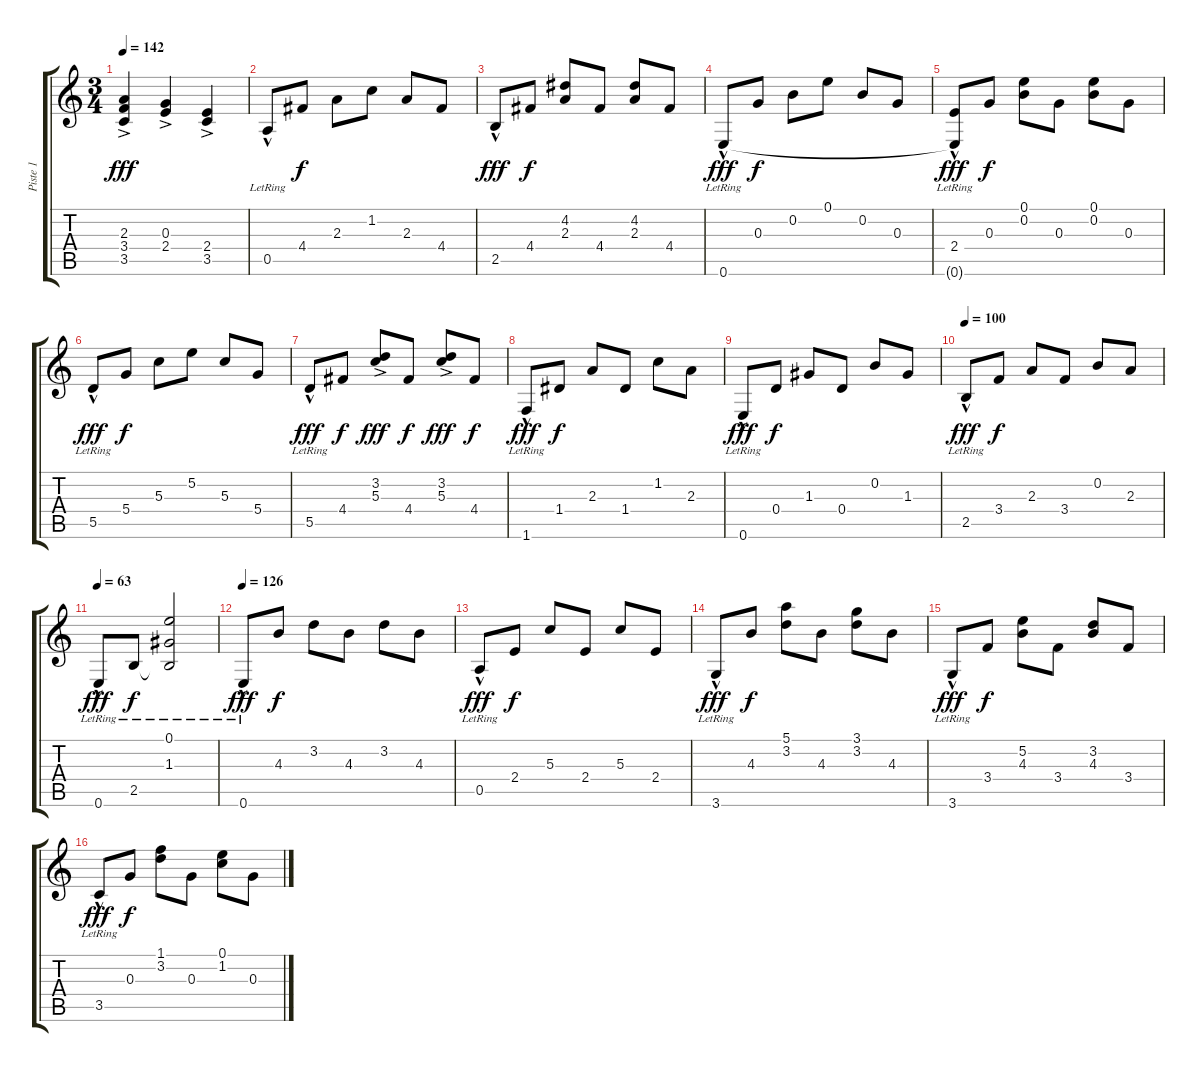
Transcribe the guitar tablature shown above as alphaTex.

\track ("Piste 1" "Piste 1") {instrument acousticguitarnylon}
\staff {score tabs}
\tuning (E4 B3 G3 D3 A2 E2) {hide}
\ts (3 4)
\tempo 142
\clef g2
\ks c
(2.3{ac} 3.4{ac} 3.5{t}).4{dy fff} (0.3{ac} 2.4{ac}).4 (2.4{ac} 3.5{ac}).4 |
0.5{hac lr}.8 4.4.8{dy f} 2.3.8 1.2.8 2.3.8 4.4.8 |
2.5{hac}.8{dy fff} 4.4.8{dy f} (4.2 2.3).8 4.4.8 (4.2 2.3).8 4.4.8 |
0.6{hac lr}.8{dy fff} 0.3.8{dy f} 0.2.8 0.1.8 0.2.8 0.3.8 |
(2.4{hac lr} 0.6{t}).8{dy fff} 0.3.8{dy f} (0.1 0.2).8 0.3.8 (0.1 0.2).8 0.3.8 |
5.5{hac lr}.8{dy fff} 5.4.8{dy f} 5.3.8 5.2.8 5.3.8 5.4.8 |
5.5{hac lr}.8{dy fff} 4.4.8{dy f} (3.2 5.3{ac}).8{dy fff} 4.4.8{dy f} (3.2 5.3{ac}).8{dy fff} 4.4.8{dy f} |
1.6{hac lr}.8{dy fff} 1.4.8{dy f} 2.3.8 1.4.8 1.2.8 2.3.8 |
0.6{hac lr}.8{dy fff} 0.4.8{dy f} 1.3.8 0.4.8 0.2.8 1.3.8 |
\tempo 100
2.5{hac lr}.8{dy fff} 3.4.8{dy f} 2.3.8 3.4.8 0.2.8 2.3.8 |
\tempo 63
0.6{hac lr}.8{dy fff} 2.5{lr}.8{dy f} (0.1{lr} 1.3{lr} 2.5{t}).2 |
\tempo 126
0.6{hac lr}.8{dy fff} 4.3.8{dy f} 3.2.8 4.3.8 3.2.8 4.3.8 |
0.5{hac lr}.8{dy fff} 2.4.8{dy f} 5.3.8 2.4.8 5.3.8 2.4.8 |
3.6{hac lr}.8{dy fff} 4.3.8{dy f} (5.1 3.2).8 4.3.8 (3.1 3.2).8 4.3.8 |
3.6{hac lr}.8{dy fff} 3.4.8{dy f} (5.2 4.3).8 3.4.8 (3.2 4.3).8 3.4.8 |
3.5{hac lr}.8{dy fff} 0.3.8{dy f} (1.1 3.2).8 0.3.8 (0.1 1.2).8 0.3.8
